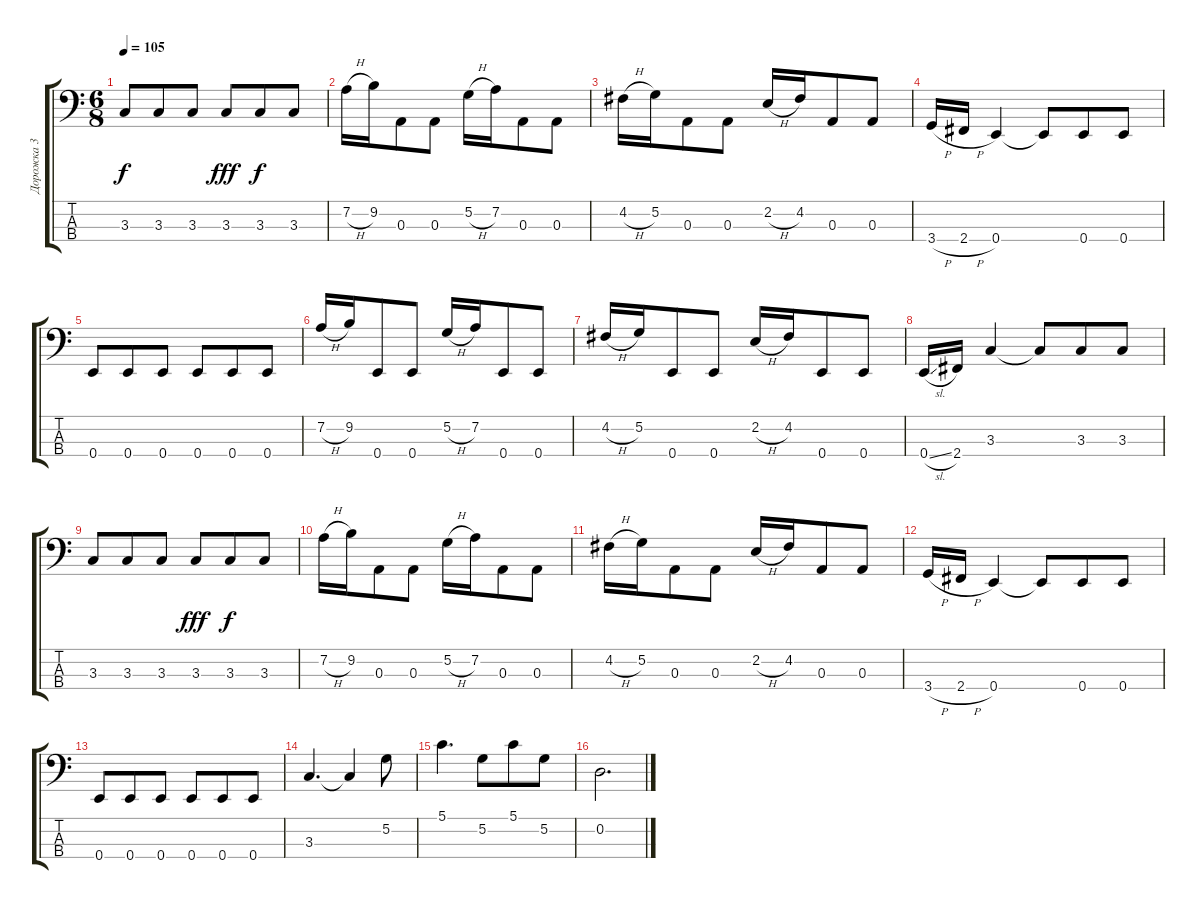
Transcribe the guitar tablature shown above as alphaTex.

\track ("Дорожка 3" "Дорожка 3") {instrument slapbass2}
\staff {score tabs}
\tuning (G2 D2 A1 E1) {hide}
\ts (6 8)
\tempo 105
\clef f4
\ks c
3.3.8{dy f} 3.3.8 3.3.8 3.3.8{dy fff} 3.3.8{dy f} 3.3.8 |
7.2{h}.16 9.2.16 0.3.8 0.3.8 5.2{h}.16 7.2.16 0.3.8 0.3.8 |
4.2{h}.16 5.2.16 0.3.8 0.3.8 2.2{h}.16 4.2.16 0.3.8 0.3.8 |
3.4{h}.16 2.4{h}.16 0.4.4 0.4{t}.8 0.4.8 0.4.8 |
0.4.8 0.4.8 0.4.8 0.4.8 0.4.8 0.4.8 |
7.2{h}.16 9.2.16 0.4.8 0.4.8 5.2{h}.16 7.2.16 0.4.8 0.4.8 |
4.2{h}.16 5.2.16 0.4.8 0.4.8 2.2{h}.16 4.2.16 0.4.8 0.4.8 |
0.4{sl}.16 2.4.16 3.3.4 3.3{t}.8 3.3.8 3.3.8 |
3.3.8 3.3.8 3.3.8 3.3.8{dy fff} 3.3.8{dy f} 3.3.8 |
7.2{h}.16 9.2.16 0.3.8 0.3.8 5.2{h}.16 7.2.16 0.3.8 0.3.8 |
4.2{h}.16 5.2.16 0.3.8 0.3.8 2.2{h}.16 4.2.16 0.3.8 0.3.8 |
3.4{h}.16 2.4{h}.16 0.4.4 0.4{t}.8 0.4.8 0.4.8 |
0.4.8 0.4.8 0.4.8 0.4.8 0.4.8 0.4.8 |
3.3.4{d} 3.3{t}.4 5.2.8 |
5.1.4{d} 5.2.8 5.1.8 5.2.8 |
0.2.2{d}
